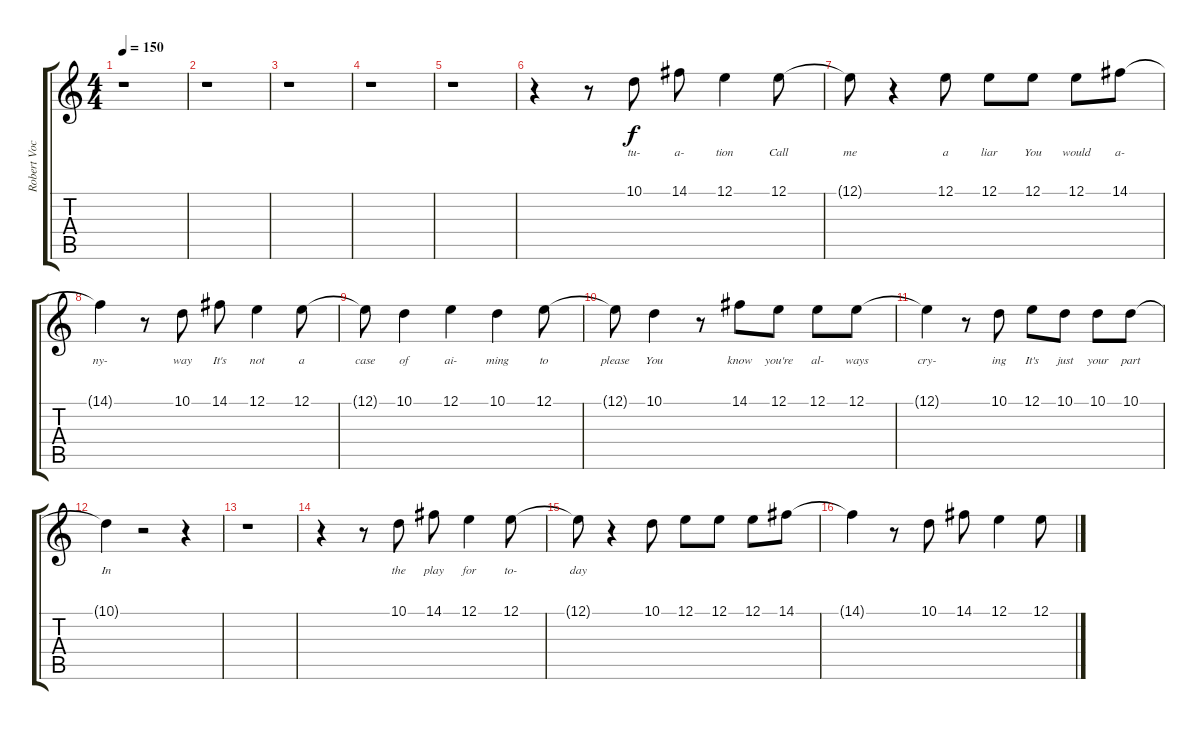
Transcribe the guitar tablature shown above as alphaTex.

\track ("Robert Vocal" "Robert Voc") {instrument sopranosax}
\staff {score tabs}
\tuning (E4 B3 G3 D3 A2 E2) {hide}
\ts (4 4)
\tempo 150
\clef g2
\ks c
r.1{dy f} |
r.1 |
r.1 |
r.1 |
r.1 |
r.4 r.8 10.1.8{lyrics (0 "tu-") lyrics (1 "") lyrics (2 "") lyrics (3 "") lyrics (4 "")} 14.1.8{lyrics (0 "a-") lyrics (1 "") lyrics (2 "") lyrics (3 "") lyrics (4 "")} 12.1.4{lyrics (0 "tion") lyrics (1 "") lyrics (2 "") lyrics (3 "") lyrics (4 "")} 12.1.8{lyrics (0 "Call") lyrics (1 "") lyrics (2 "") lyrics (3 "") lyrics (4 "")} |
12.1{t}.8{lyrics (0 "me") lyrics (1 "") lyrics (2 "") lyrics (3 "") lyrics (4 "")} r.4 12.1.8{lyrics (0 "a") lyrics (1 "") lyrics (2 "") lyrics (3 "") lyrics (4 "")} 12.1.8{lyrics (0 "liar") lyrics (1 "") lyrics (2 "") lyrics (3 "") lyrics (4 "")} 12.1.8{lyrics (0 "You") lyrics (1 "") lyrics (2 "") lyrics (3 "") lyrics (4 "")} 12.1.8{lyrics (0 "would") lyrics (1 "") lyrics (2 "") lyrics (3 "") lyrics (4 "")} 14.1.8{lyrics (0 "a-") lyrics (1 "") lyrics (2 "") lyrics (3 "") lyrics (4 "")} |
14.1{t}.4{lyrics (0 "ny-") lyrics (1 "") lyrics (2 "") lyrics (3 "") lyrics (4 "")} r.8 10.1.8{lyrics (0 "way") lyrics (1 "") lyrics (2 "") lyrics (3 "") lyrics (4 "")} 14.1.8{lyrics (0 "It's") lyrics (1 "") lyrics (2 "") lyrics (3 "") lyrics (4 "")} 12.1.4{lyrics (0 "not") lyrics (1 "") lyrics (2 "") lyrics (3 "") lyrics (4 "")} 12.1.8{lyrics (0 "a") lyrics (1 "") lyrics (2 "") lyrics (3 "") lyrics (4 "")} |
12.1{t}.8{lyrics (0 "case") lyrics (1 "") lyrics (2 "") lyrics (3 "") lyrics (4 "")} 10.1.4{lyrics (0 "of") lyrics (1 "") lyrics (2 "") lyrics (3 "") lyrics (4 "")} 12.1.4{lyrics (0 "ai-") lyrics (1 "") lyrics (2 "") lyrics (3 "") lyrics (4 "")} 10.1.4{lyrics (0 "ming") lyrics (1 "") lyrics (2 "") lyrics (3 "") lyrics (4 "")} 12.1.8{lyrics (0 "to") lyrics (1 "") lyrics (2 "") lyrics (3 "") lyrics (4 "")} |
12.1{t}.8{lyrics (0 "please") lyrics (1 "") lyrics (2 "") lyrics (3 "") lyrics (4 "")} 10.1.4{lyrics (0 "You") lyrics (1 "") lyrics (2 "") lyrics (3 "") lyrics (4 "")} r.8 14.1.8{lyrics (0 "know") lyrics (1 "") lyrics (2 "") lyrics (3 "") lyrics (4 "")} 12.1.8{lyrics (0 "you're") lyrics (1 "") lyrics (2 "") lyrics (3 "") lyrics (4 "")} 12.1.8{lyrics (0 "al-") lyrics (1 "") lyrics (2 "") lyrics (3 "") lyrics (4 "")} 12.1.8{lyrics (0 "ways") lyrics (1 "") lyrics (2 "") lyrics (3 "") lyrics (4 "")} |
12.1{t}.4{lyrics (0 "cry-") lyrics (1 "") lyrics (2 "") lyrics (3 "") lyrics (4 "")} r.8 10.1.8{lyrics (0 "ing") lyrics (1 "") lyrics (2 "") lyrics (3 "") lyrics (4 "")} 12.1.8{lyrics (0 "It's") lyrics (1 "") lyrics (2 "") lyrics (3 "") lyrics (4 "")} 10.1.8{lyrics (0 "just") lyrics (1 "") lyrics (2 "") lyrics (3 "") lyrics (4 "")} 10.1.8{lyrics (0 "your") lyrics (1 "") lyrics (2 "") lyrics (3 "") lyrics (4 "")} 10.1.8{lyrics (0 "part") lyrics (1 "") lyrics (2 "") lyrics (3 "") lyrics (4 "")} |
10.1{t}.4{lyrics (0 "In") lyrics (1 "") lyrics (2 "") lyrics (3 "") lyrics (4 "")} r.2 r.4 |
r.1 |
r.4 r.8 10.1.8{lyrics (0 "the") lyrics (1 "") lyrics (2 "") lyrics (3 "") lyrics (4 "")} 14.1.8{lyrics (0 "play") lyrics (1 "") lyrics (2 "") lyrics (3 "") lyrics (4 "")} 12.1.4{lyrics (0 "for") lyrics (1 "") lyrics (2 "") lyrics (3 "") lyrics (4 "")} 12.1.8{lyrics (0 "to-") lyrics (1 "") lyrics (2 "") lyrics (3 "") lyrics (4 "")} |
12.1{t}.8{lyrics (0 "day") lyrics (1 "") lyrics (2 "") lyrics (3 "") lyrics (4 "")} r.4 10.1.8 12.1.8 12.1.8 12.1.8 14.1.8 |
14.1{t}.4 r.8 10.1.8 14.1.8 12.1.4 12.1.8
